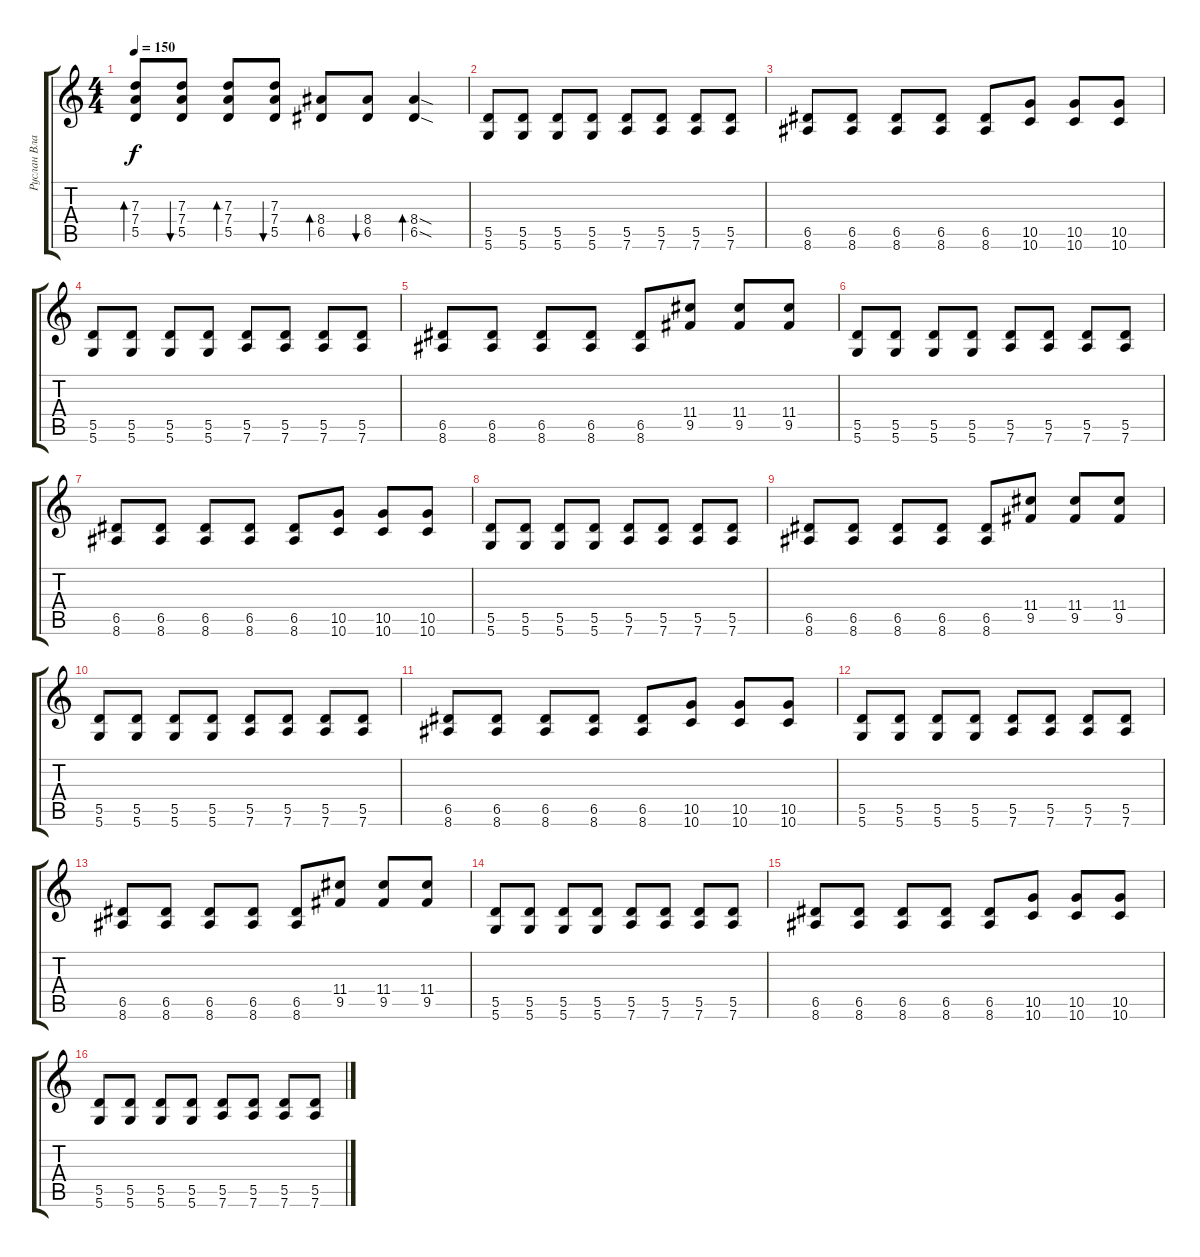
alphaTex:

\track ("Руслан Владыко" "Руслан Вла") {instrument distortionguitar}
\staff {score tabs}
\tuning (E4 B3 G3 D3 A2 D2) {hide}
\ts (4 4)
\tempo 150
\clef g2
\ks c
(7.3 7.4 5.5).8{bd 60 dy f} (7.3 7.4 5.5).8{bu 60} (7.3 7.4 5.5).8{bd 60} (7.3 7.4 5.5).8{bu 60} (8.4 6.5).8{bd 60} (8.4 6.5).8{bu 60} (8.4{sod} 6.5{sod}).4{bd 60 volume 13 instrument distortionguitar} |
(5.5 5.6).8 (5.5 5.6).8 (5.5 5.6).8 (5.5 5.6).8 (5.5 7.6).8 (5.5 7.6).8 (5.5 7.6).8 (5.5 7.6).8 |
(6.5 8.6).8 (6.5 8.6).8 (6.5 8.6).8 (6.5 8.6).8 (6.5 8.6).8 (10.5 10.6).8 (10.5 10.6).8 (10.5 10.6).8 |
(5.5 5.6).8 (5.5 5.6).8 (5.5 5.6).8 (5.5 5.6).8 (5.5 7.6).8 (5.5 7.6).8 (5.5 7.6).8 (5.5 7.6).8 |
(6.5 8.6).8 (6.5 8.6).8 (6.5 8.6).8 (6.5 8.6).8 (6.5 8.6).8 (11.4 9.5).8 (11.4 9.5).8 (11.4 9.5).8 |
(5.5 5.6).8 (5.5 5.6).8 (5.5 5.6).8 (5.5 5.6).8 (5.5 7.6).8 (5.5 7.6).8 (5.5 7.6).8 (5.5 7.6).8 |
(6.5 8.6).8 (6.5 8.6).8 (6.5 8.6).8 (6.5 8.6).8 (6.5 8.6).8 (10.5 10.6).8 (10.5 10.6).8 (10.5 10.6).8 |
(5.5 5.6).8 (5.5 5.6).8 (5.5 5.6).8 (5.5 5.6).8 (5.5 7.6).8 (5.5 7.6).8 (5.5 7.6).8 (5.5 7.6).8 |
(6.5 8.6).8 (6.5 8.6).8 (6.5 8.6).8 (6.5 8.6).8 (6.5 8.6).8 (11.4 9.5).8 (11.4 9.5).8 (11.4 9.5).8 |
(5.5 5.6).8 (5.5 5.6).8 (5.5 5.6).8 (5.5 5.6).8 (5.5 7.6).8 (5.5 7.6).8 (5.5 7.6).8 (5.5 7.6).8 |
(6.5 8.6).8 (6.5 8.6).8 (6.5 8.6).8 (6.5 8.6).8 (6.5 8.6).8 (10.5 10.6).8 (10.5 10.6).8 (10.5 10.6).8 |
(5.5 5.6).8 (5.5 5.6).8 (5.5 5.6).8 (5.5 5.6).8 (5.5 7.6).8 (5.5 7.6).8 (5.5 7.6).8 (5.5 7.6).8 |
(6.5 8.6).8 (6.5 8.6).8 (6.5 8.6).8 (6.5 8.6).8 (6.5 8.6).8 (11.4 9.5).8 (11.4 9.5).8 (11.4 9.5).8 |
(5.5 5.6).8 (5.5 5.6).8 (5.5 5.6).8 (5.5 5.6).8 (5.5 7.6).8 (5.5 7.6).8 (5.5 7.6).8 (5.5 7.6).8 |
(6.5 8.6).8 (6.5 8.6).8 (6.5 8.6).8 (6.5 8.6).8 (6.5 8.6).8 (10.5 10.6).8 (10.5 10.6).8 (10.5 10.6).8 |
(5.5 5.6).8 (5.5 5.6).8 (5.5 5.6).8 (5.5 5.6).8 (5.5 7.6).8 (5.5 7.6).8 (5.5 7.6).8 (5.5 7.6).8
